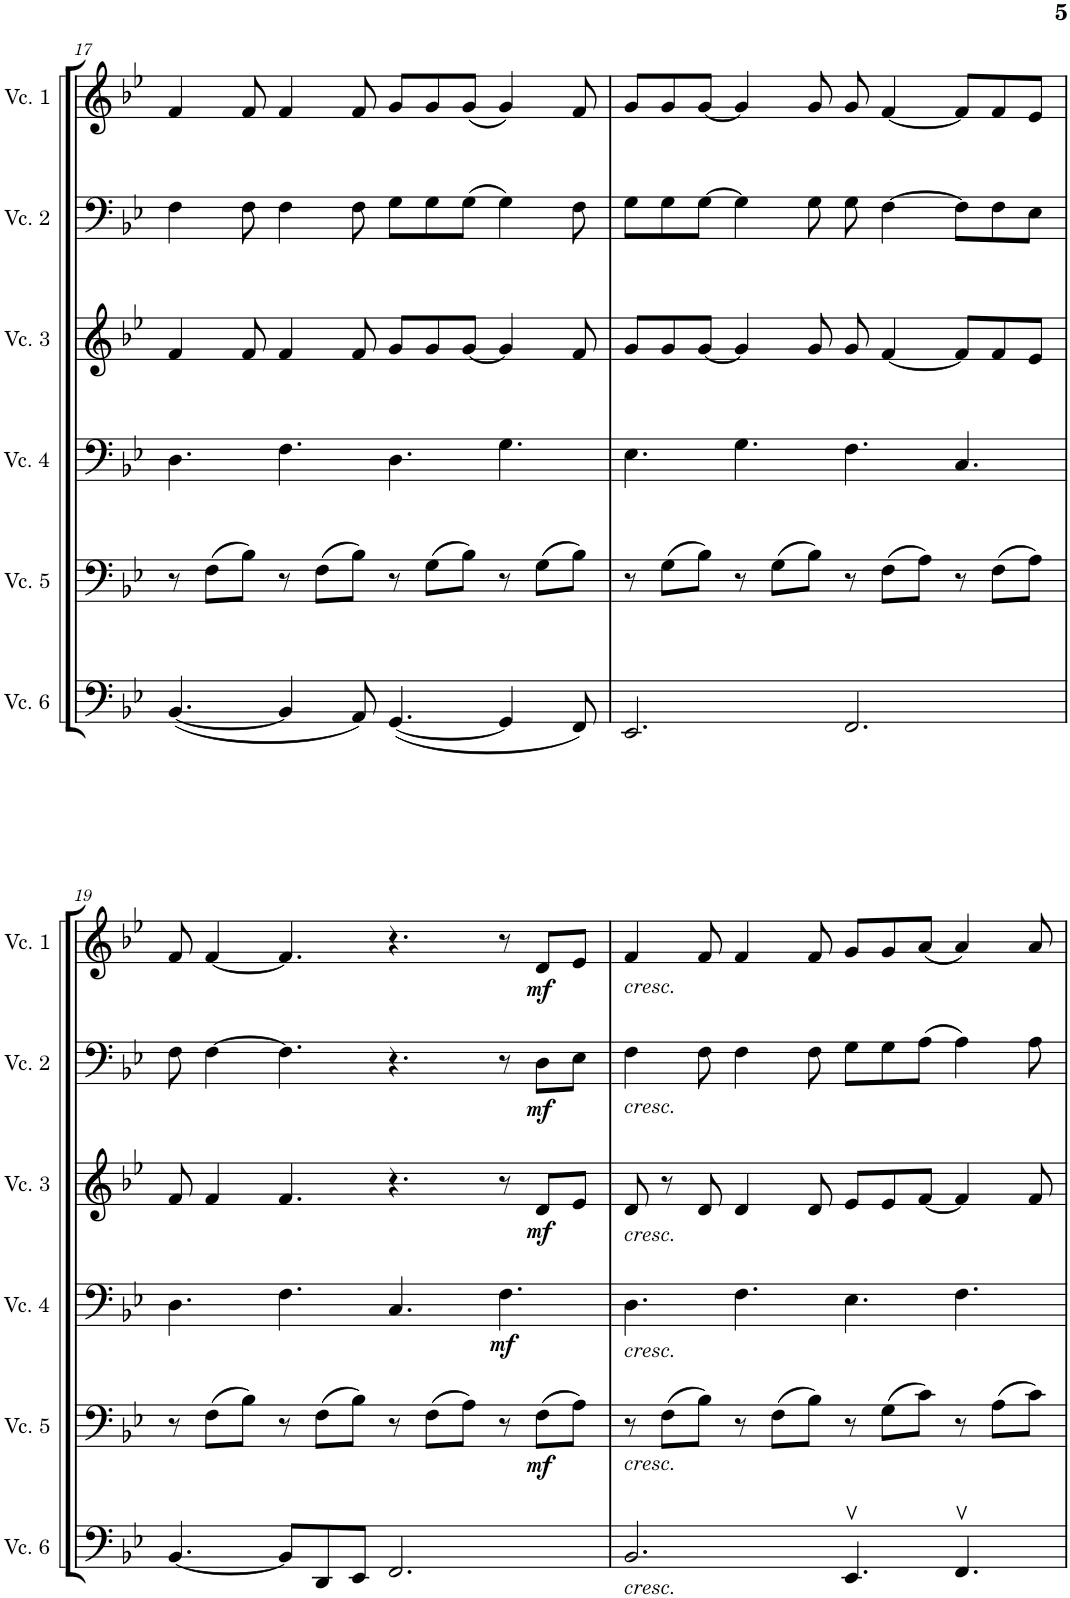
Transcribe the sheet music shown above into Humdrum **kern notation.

**kern	**kern	**dynam	**kern	**dynam	**kern	**dynam	**kern	**dynam	**kern	**dynam
*part6	*part5	*part5	*part4	*part4	*part3	*part3	*part2	*part2	*part1	*part1
*staff6	*staff5	*staff5	*staff4	*staff4	*staff3	*staff3	*staff2	*staff2	*staff1	*staff1
*I"Cello 6	*I"Cello 5	*	*I"Cello 4	*	*I"Cello 3	*	*I"Cello 2	*	*I"Cello 1	*
!!LO:PB:g=z
*clefF4	*clefF4	*	*clefF4	*	*clefG2	*	*clefF4	*	*clefG2	*
*k[b-e-]	*k[b-e-]	*	*k[b-e-]	*	*k[b-e-]	*	*k[b-e-]	*	*k[b-e-]	*
*M12/8	*M12/8	*	*M12/8	*	*M12/8	*	*M12/8	*	*M12/8	*
=17	=17	=17	=17	=17	=17	=17	=17	=17	=17	=17
([4.BB-/	8r	.	4.D\	.	4f/	.	4F\	.	4f/	.
.	(8F\L	.	.	.	.	.	.	.	.	.
.	8B-\J)	.	.	.	8f/	.	8F\	.	8f/	.
4BB-/]	8r	.	4.F\	.	4f/	.	4F\	.	4f/	.
.	(8F\L	.	.	.	.	.	.	.	.	.
8AA/)	8B-\J)	.	.	.	8f/	.	8F\	.	8f/	.
([4.GG/	8r	.	4.D\	.	8g/L	.	8G\L	.	8g/L	.
.	(8G\L	.	.	.	8g/	.	8G\	.	8g/	.
.	8B-\J)	.	.	.	[8g/J	.	(8G\J	.	(8g/J	.
4GG/]	8r	.	4.G\	.	4g/]	.	4G\)	.	4g/)	.
.	(8G\L	.	.	.	.	.	.	.	.	.
8FF/)	8B-\J)	.	.	.	8f/	.	8F\	.	8f/	.
=18	=18	=18	=18	=18	=18	=18	=18	=18	=18	=18
2.EE-/	8r	.	4.E-\	.	8g/L	.	8G\L	.	8g/L	.
.	(8G\L	.	.	.	8g/	.	8G\	.	8g/	.
.	8B-\J)	.	.	.	[8g/J	.	[8G\J	.	[8g/J	.
.	8r	.	4.G\	.	4g/]	.	4G\]	.	4g/]	.
.	(8G\L	.	.	.	.	.	.	.	.	.
.	8B-\J)	.	.	.	8g/	.	8G\	.	8g/	.
2.FF/	8r	.	4.F\	.	8g/	.	8G\	.	8g/	.
.	(8F\L	.	.	.	[4f/	.	[4F\	.	[4f/	.
.	8A\J)	.	.	.	.	.	.	.	.	.
.	8r	.	4.C/	.	8f/L]	.	8F\L]	.	8f/L]	.
.	(8F\L	.	.	.	8f/	.	8F\	.	8f/	.
.	8A\J)	.	.	.	8e-/J	.	8E-\J	.	8e-/J	.
!!LO:LB:g=z
=19	=19	=19	=19	=19	=19	=19	=19	=19	=19	=19
[4.BB-/	8r	.	4.D\	.	8f/	.	8F\	.	8f/	.
.	(8F\L	.	.	.	4f/	.	[4F\	.	[4f/	.
.	8B-\J)	.	.	.	.	.	.	.	.	.
8BB-/L]	8r	.	4.F\	.	4.f/	.	4.F\]	.	4.f/]	.
8DD/	(8F\L	.	.	.	.	.	.	.	.	.
8EE-/J	8B-\J)	.	.	.	.	.	.	.	.	.
2.FF/	8r	.	4.C/	.	4.r	.	4.r	.	4.r	.
.	(8F\L	.	.	.	.	.	.	.	.	.
.	8A\J)	.	.	.	.	.	.	.	.	.
!	!	!	!	!LO:DY:b	!	!	!	!	!	!
.	8r	.	4.F\	mf	8r	.	8r	.	8r	.
!	!	!LO:DY:b	!	!	!	!LO:DY:b	!	!LO:DY:b	!	!LO:DY:b
.	(8F\L	mf	.	.	8d/L	mf	8D\L	mf	8d/L	mf
.	8A\J)	.	.	.	8e-/J	.	8E-\J	.	8e-/J	.
=20	=20	=20	=20	=20	=20	=20	=20	=20	=20	=20
!	!	!	!	!	!	!	!	!	!LO:TX:b:i:t=cresc.	!
!	!	!	!	!	!	!	!LO:TX:b:i:t=cresc.	!	!	!
!	!	!	!	!	!LO:TX:b:i:t=cresc.	!	!	!	!	!
!	!	!	!LO:TX:b:i:t=cresc.	!	!	!	!	!	!	!
!	!LO:TX:b:i:t=cresc.	!	!	!	!	!	!	!	!	!
!LO:TX:b:i:t=cresc.	!	!	!	!	!	!	!	!	!	!
2.BB-/	8r	.	4.D\	.	8d/	.	4F\	.	4f/	.
.	(8F\L	.	.	.	8r	.	.	.	.	.
.	8B-\J)	.	.	.	8d/	.	8F\	.	8f/	.
.	8r	.	4.F\	.	4d/	.	4F\	.	4f/	.
.	(8F\L	.	.	.	.	.	.	.	.	.
.	8B-\J)	.	.	.	8d/	.	8F\	.	8f/	.
4.EE-v/	8r	.	4.E-\	.	8e-/L	.	8G\L	.	8g/L	.
.	(8G\L	.	.	.	8e-/	.	8G\	.	8g/	.
.	8c\J)	.	.	.	[8f/J	.	(8A\J	.	(8a/J	.
4.FFv/	8r	.	4.F\	.	4f/]	.	4A\)	.	4a/)	.
.	(8A\L	.	.	.	.	.	.	.	.	.
.	8c\J)	.	.	.	8f/	.	8A\	.	8a/	.
=	=	=	=	=	=	=	=	=	=	=
*-	*-	*-	*-	*-	*-	*-	*-	*-	*-	*-
